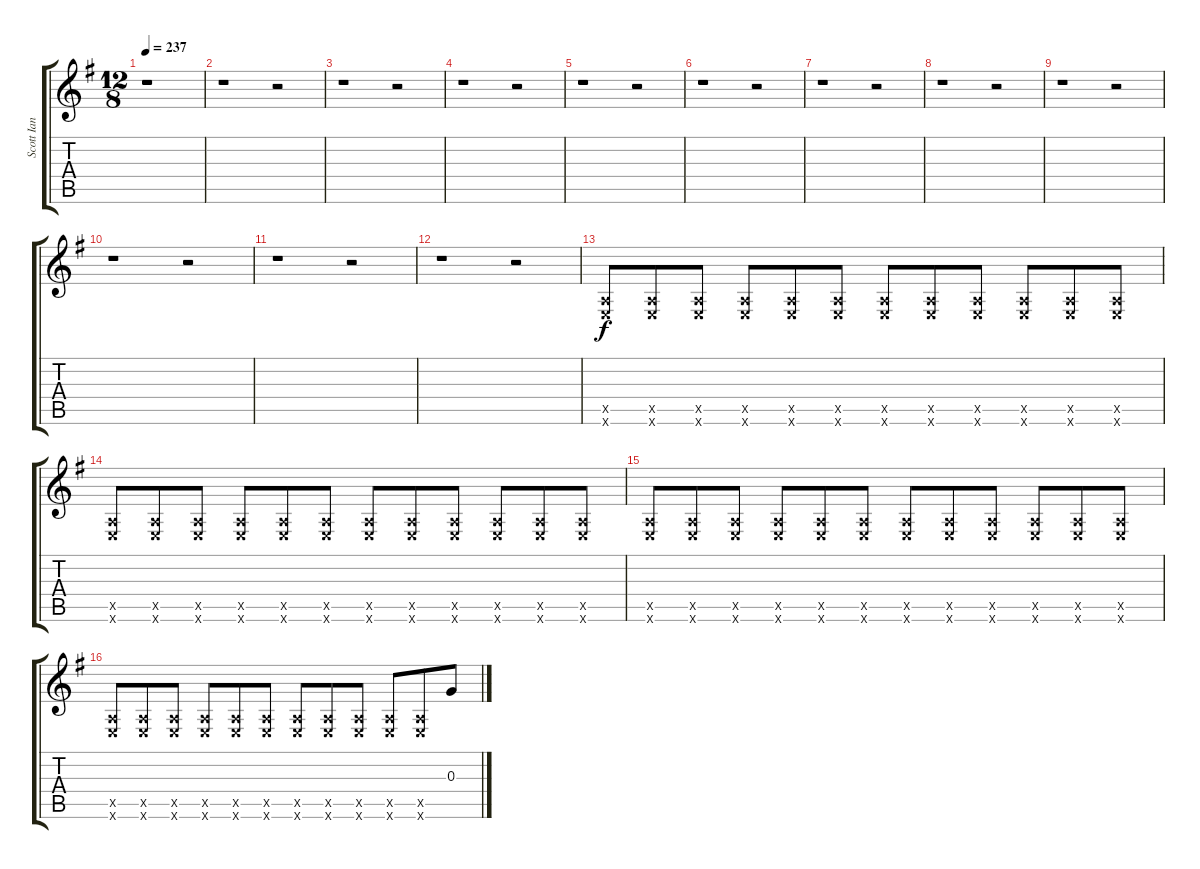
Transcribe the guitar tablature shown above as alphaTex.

\track ("Scott Ian" "Scott Ian") {instrument distortionguitar}
\staff {score tabs}
\tuning (E4 B3 G3 D3 A2 E2) {hide}
\ts (12 8)
\tempo 237
\clef g2
\ks g
r.1{dy f instrument distortionguitar} |
r.1 r.2 |
r.1 r.2 |
r.1 r.2 |
r.1 r.2 |
r.1 r.2 |
r.1 r.2 |
r.1 r.2 |
r.1 r.2 |
r.1 r.2 |
r.1 r.2 |
r.1 r.2 |
(0.5{x} 0.6{x}).8 (0.5{x} 0.6{x}).8 (0.5{x} 0.6{x}).8 (0.5{x} 0.6{x}).8 (0.5{x} 0.6{x}).8 (0.5{x} 0.6{x}).8 (0.5{x} 0.6{x}).8 (0.5{x} 0.6{x}).8 (0.5{x} 0.6{x}).8 (0.5{x} 0.6{x}).8 (0.5{x} 0.6{x}).8 (0.5{x} 0.6{x}).8 |
(0.5{x} 0.6{x}).8 (0.5{x} 0.6{x}).8 (0.5{x} 0.6{x}).8 (0.5{x} 0.6{x}).8 (0.5{x} 0.6{x}).8 (0.5{x} 0.6{x}).8 (0.5{x} 0.6{x}).8 (0.5{x} 0.6{x}).8 (0.5{x} 0.6{x}).8 (0.5{x} 0.6{x}).8 (0.5{x} 0.6{x}).8 (0.5{x} 0.6{x}).8 |
(0.5{x} 0.6{x}).8 (0.5{x} 0.6{x}).8 (0.5{x} 0.6{x}).8 (0.5{x} 0.6{x}).8 (0.5{x} 0.6{x}).8 (0.5{x} 0.6{x}).8 (0.5{x} 0.6{x}).8 (0.5{x} 0.6{x}).8 (0.5{x} 0.6{x}).8 (0.5{x} 0.6{x}).8 (0.5{x} 0.6{x}).8 (0.5{x} 0.6{x}).8 |
(0.5{x} 0.6{x}).8 (0.5{x} 0.6{x}).8 (0.5{x} 0.6{x}).8 (0.5{x} 0.6{x}).8 (0.5{x} 0.6{x}).8 (0.5{x} 0.6{x}).8 (0.5{x} 0.6{x}).8 (0.5{x} 0.6{x}).8 (0.5{x} 0.6{x}).8 (0.5{x} 0.6{x}).8 (0.5{x} 0.6{x}).8 0.3.8
